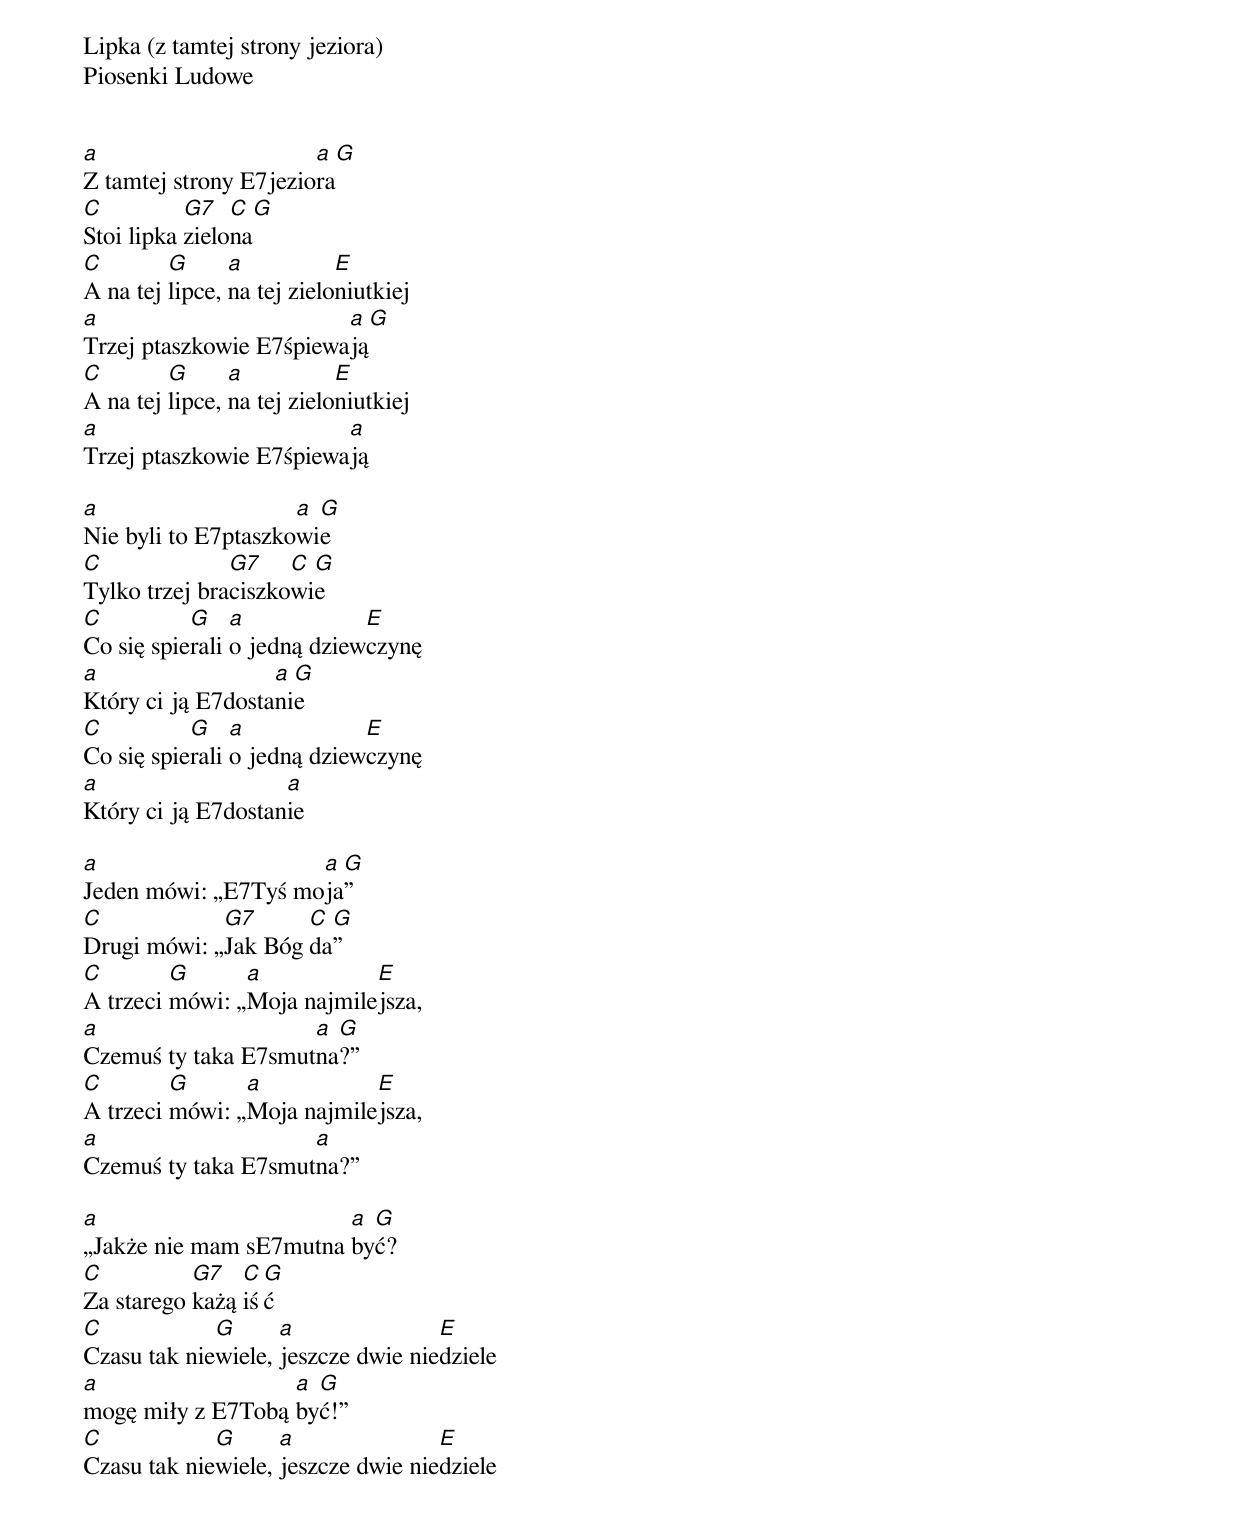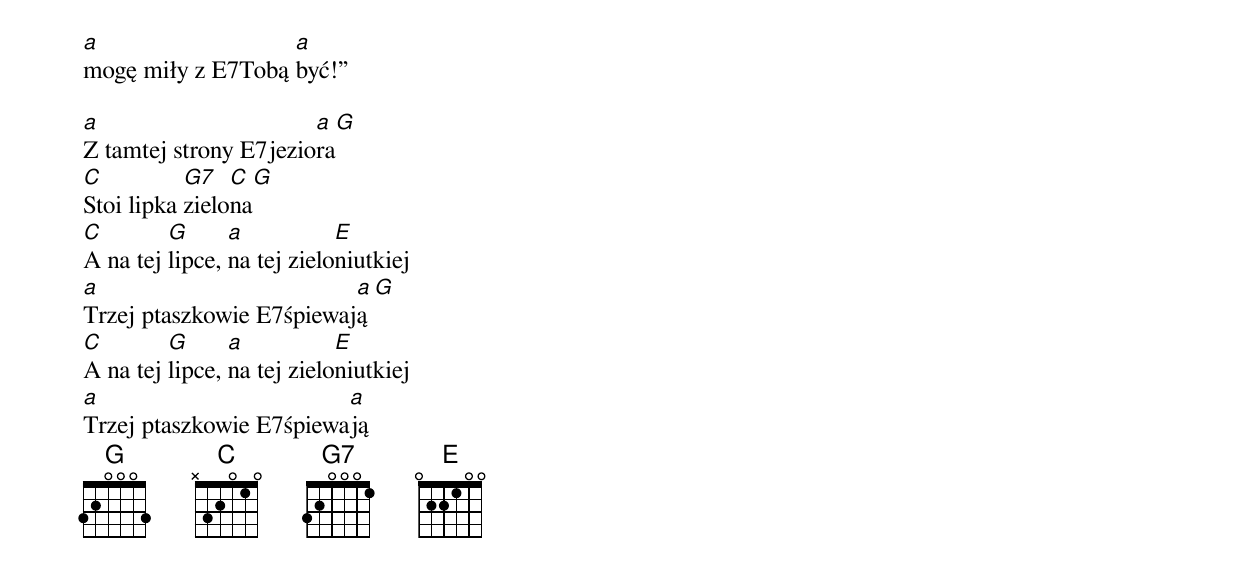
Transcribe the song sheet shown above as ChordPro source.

Lipka (z tamtej strony jeziora)
Piosenki Ludowe


[a]Z tamtej strony E7jezio[a]ra[G]
[C]Stoi lipka [G7]zielo[C]na[G]
[C]A na tej [G]lipce, [a]na tej zielo[E]niutkiej
[a]Trzej ptaszkowie E7śpiewa[a]ją[G]
[C]A na tej [G]lipce, [a]na tej zielo[E]niutkiej
[a]Trzej ptaszkowie E7śpiewa[a]ją

[a]Nie byli to E7ptaszko[a]wi[G]e
[C]Tylko trzej bra[G7]ciszko[C]wi[G]e
[C]Co się spie[G]rali [a]o jedną dziew[E]czynę
[a]Który ci ją E7dosta[a]ni[G]e
[C]Co się spie[G]rali [a]o jedną dziew[E]czynę
[a]Który ci ją E7dostan[a]ie

[a]Jeden mówi: „E7Tyś mo[a]ja[G]”
[C]Drugi mówi: „[G7]Jak Bóg [C]da[G]”
[C]A trzeci [G]mówi: „[a]Moja najmile[E]jsza,
[a]Czemuś ty taka E7smut[a]na[G]?”
[C]A trzeci [G]mówi: „[a]Moja najmile[E]jsza,
[a]Czemuś ty taka E7smut[a]na?”

[a]„Jakże nie mam sE7mutna [a]by[G]ć?
[C]Za starego [G7]każą [C]iś[G]ć
[C]Czasu tak nie[G]wiele, [a]jeszcze dwie nie[E]dziele
[a]mogę miły z E7Tobą [a]by[G]ć!”
[C]Czasu tak nie[G]wiele, [a]jeszcze dwie nie[E]dziele
[a]mogę miły z E7Tobą [a]być!”

[a]Z tamtej strony E7jezio[a]ra[G]
[C]Stoi lipka [G7]zielo[C]na[G]
[C]A na tej [G]lipce, [a]na tej zielo[E]niutkiej
[a]Trzej ptaszkowie E7śpiewaj[a]ą [G]
[C]A na tej [G]lipce, [a]na tej zielo[E]niutkiej
[a]Trzej ptaszkowie E7śpiewa[a]ją
